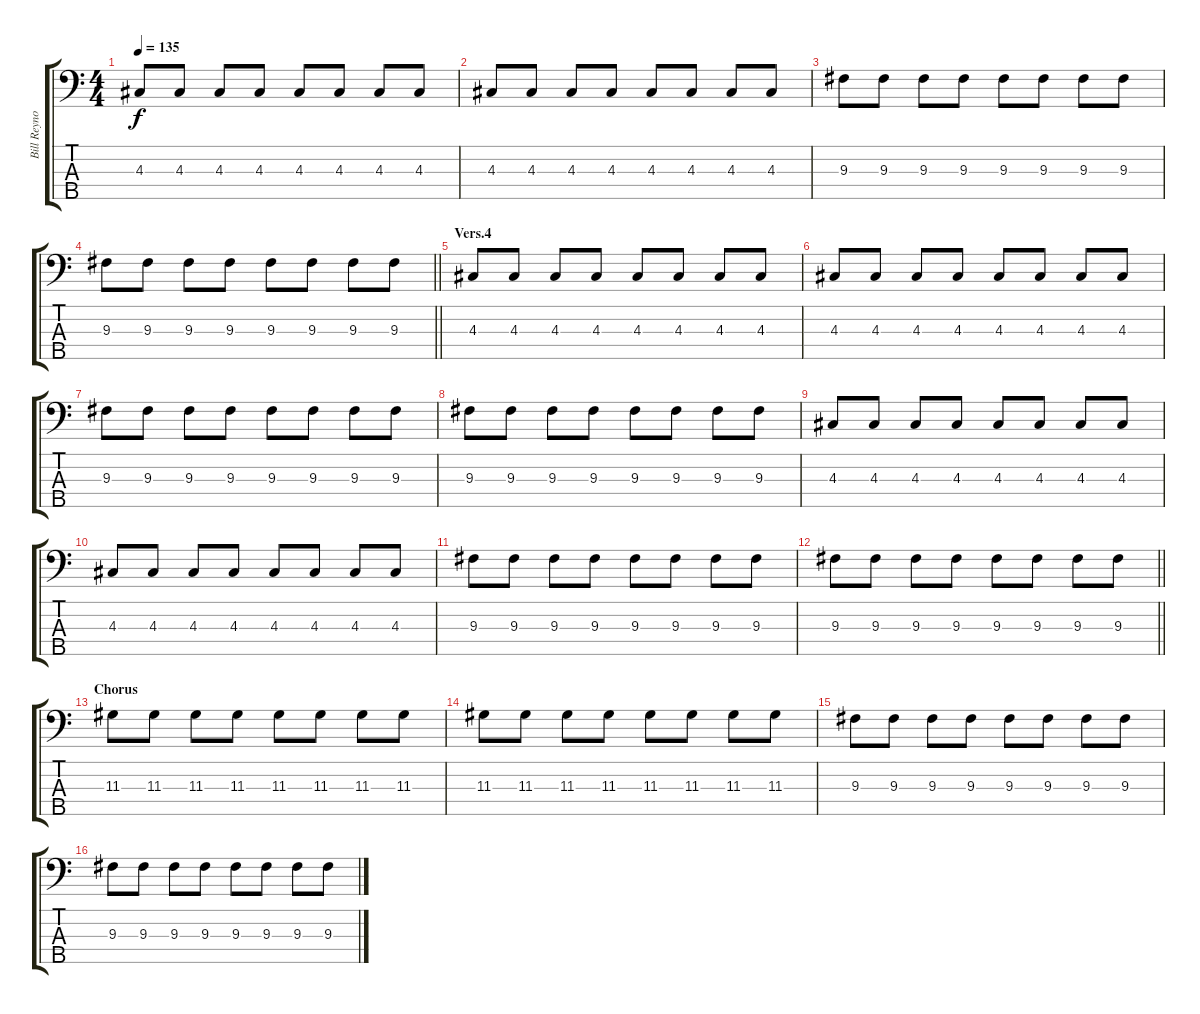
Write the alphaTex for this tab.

\track ("Bill Reynolds (Bass)" "Bill Reyno") {instrument electricbassfinger}
\staff {score tabs}
\tuning (G2 D2 A1 E1 B0) {hide}
\ts (4 4)
\tempo 135
\clef f4
\ks c
4.3.8{dy f} 4.3.8 4.3.8 4.3.8 4.3.8 4.3.8 4.3.8 4.3.8 |
4.3.8 4.3.8 4.3.8 4.3.8 4.3.8 4.3.8 4.3.8 4.3.8 |
9.3.8 9.3.8 9.3.8 9.3.8 9.3.8 9.3.8 9.3.8 9.3.8 |
\barLineRight lightlight
9.3.8 9.3.8 9.3.8 9.3.8 9.3.8 9.3.8 9.3.8 9.3.8 |
\section ("" "Vers.4")
4.3.8 4.3.8 4.3.8 4.3.8 4.3.8 4.3.8 4.3.8 4.3.8 |
4.3.8 4.3.8 4.3.8 4.3.8 4.3.8 4.3.8 4.3.8 4.3.8 |
9.3.8 9.3.8 9.3.8 9.3.8 9.3.8 9.3.8 9.3.8 9.3.8 |
9.3.8 9.3.8 9.3.8 9.3.8 9.3.8 9.3.8 9.3.8 9.3.8 |
4.3.8 4.3.8 4.3.8 4.3.8 4.3.8 4.3.8 4.3.8 4.3.8 |
4.3.8 4.3.8 4.3.8 4.3.8 4.3.8 4.3.8 4.3.8 4.3.8 |
9.3.8 9.3.8 9.3.8 9.3.8 9.3.8 9.3.8 9.3.8 9.3.8 |
\barLineRight lightlight
9.3.8 9.3.8 9.3.8 9.3.8 9.3.8 9.3.8 9.3.8 9.3.8 |
\section ("" "Chorus")
11.3.8 11.3.8 11.3.8 11.3.8 11.3.8 11.3.8 11.3.8 11.3.8 |
11.3.8 11.3.8 11.3.8 11.3.8 11.3.8 11.3.8 11.3.8 11.3.8 |
9.3.8 9.3.8 9.3.8 9.3.8 9.3.8 9.3.8 9.3.8 9.3.8 |
9.3.8 9.3.8 9.3.8 9.3.8 9.3.8 9.3.8 9.3.8 9.3.8
